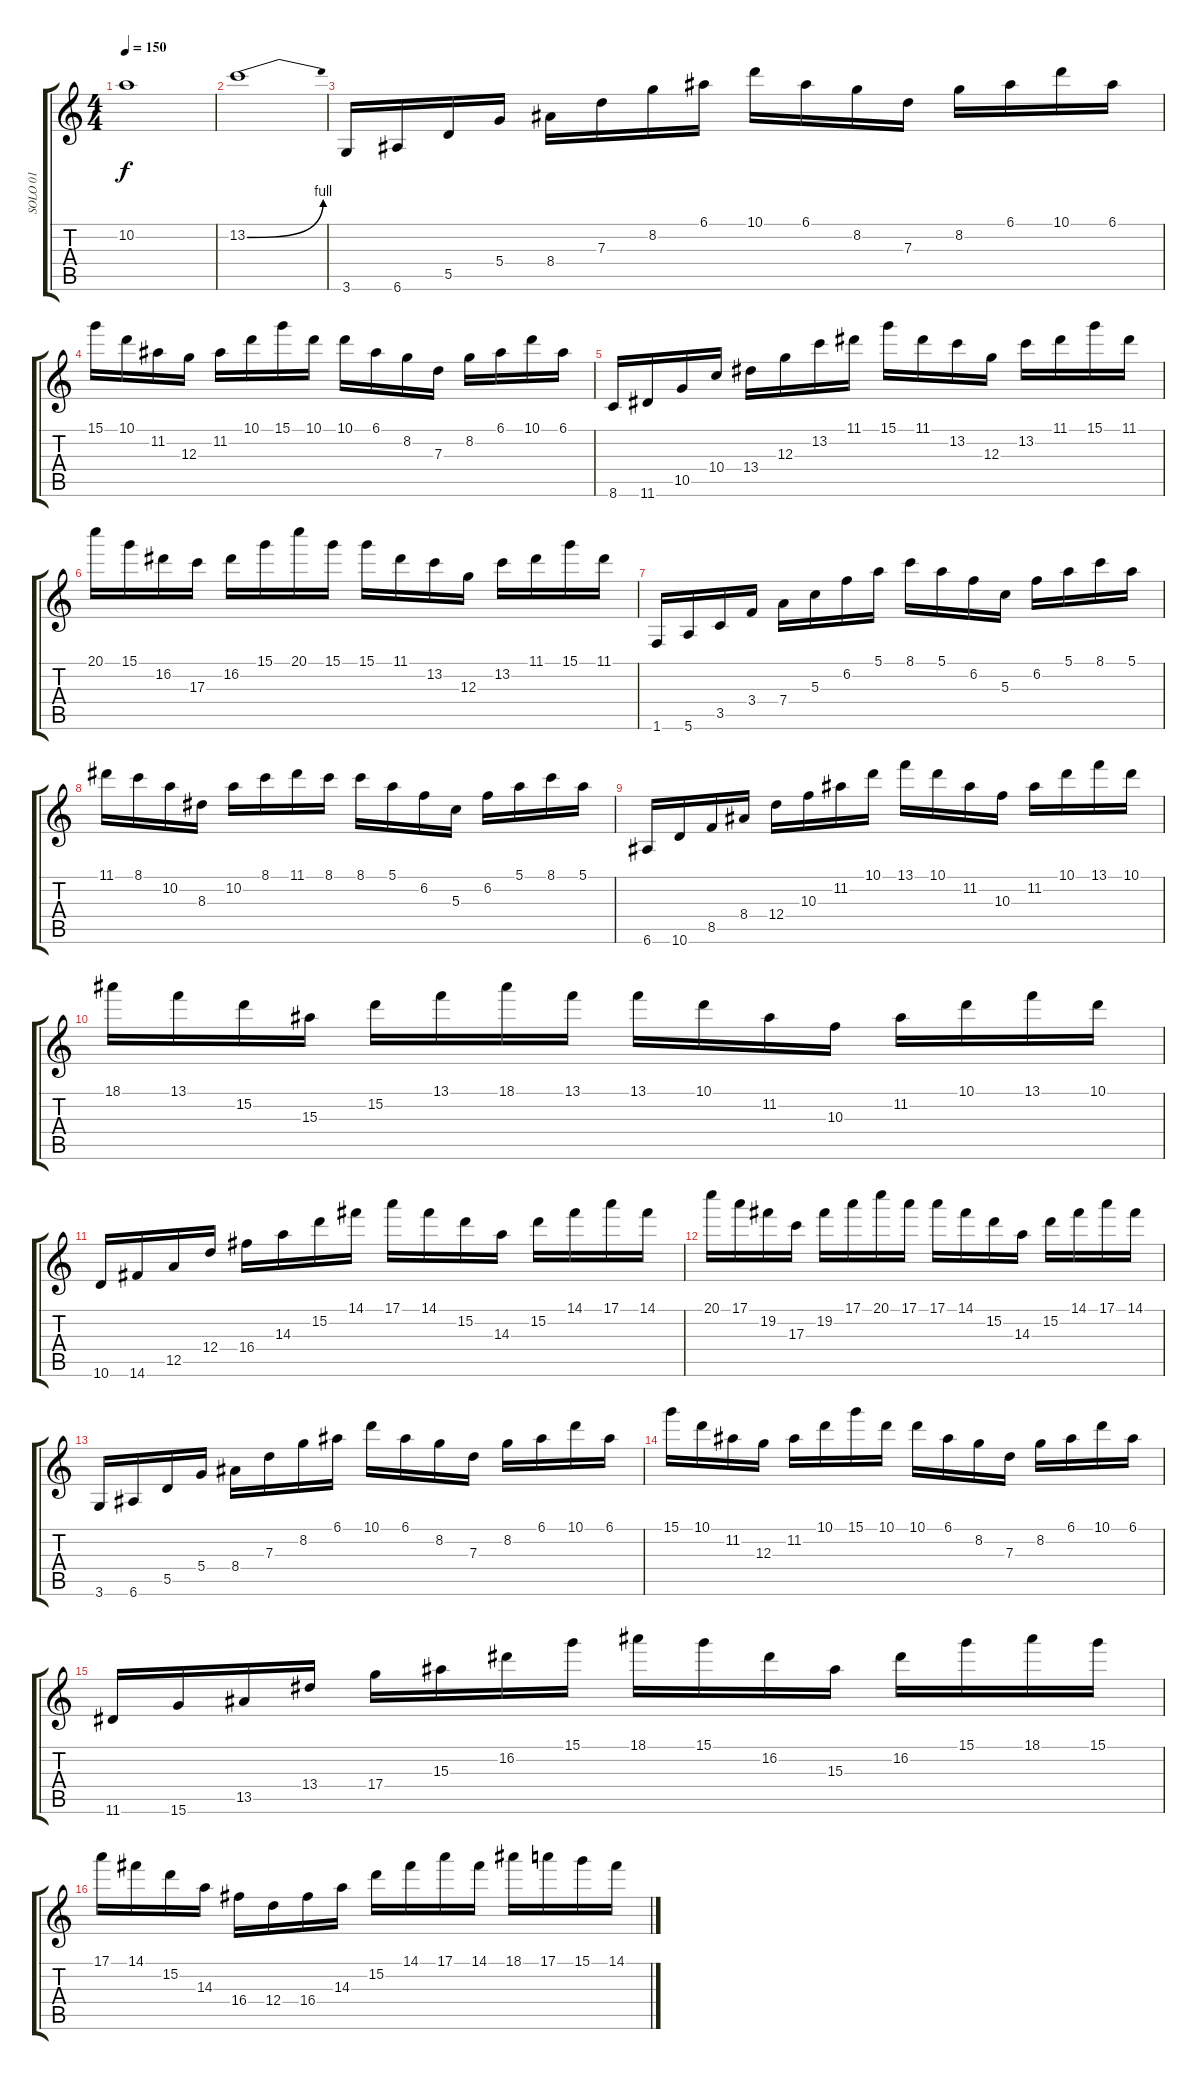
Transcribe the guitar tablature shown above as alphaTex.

\track ("SOLO 01" "SOLO 01") {instrument distortionguitar}
\staff {score tabs}
\tuning (E4 B3 G3 D3 A2 E2) {hide}
\ts (4 4)
\tempo 150
\clef g2
\ks c
10.2.1{dy f} |
13.2{be (bend 0 0 60 4)}.1 |
3.6.16 6.6.16 5.5.16 5.4.16 8.4.16 7.3.16 8.2.16 6.1.16 10.1.16 6.1.16 8.2.16 7.3.16 8.2.16 6.1.16 10.1.16 6.1.16 |
15.1.16 10.1.16 11.2.16 12.3.16 11.2.16 10.1.16 15.1.16 10.1.16 10.1.16 6.1.16 8.2.16 7.3.16 8.2.16 6.1.16 10.1.16 6.1.16 |
8.6.16 11.6.16 10.5.16 10.4.16 13.4.16 12.3.16 13.2.16 11.1.16 15.1.16 11.1.16 13.2.16 12.3.16 13.2.16 11.1.16 15.1.16 11.1.16 |
20.1.16 15.1.16 16.2.16 17.3.16 16.2.16 15.1.16 20.1.16 15.1.16 15.1.16 11.1.16 13.2.16 12.3.16 13.2.16 11.1.16 15.1.16 11.1.16 |
1.6.16 5.6.16 3.5.16 3.4.16 7.4.16 5.3.16 6.2.16 5.1.16 8.1.16 5.1.16 6.2.16 5.3.16 6.2.16 5.1.16 8.1.16 5.1.16 |
11.1.16 8.1.16 10.2.16 8.3.16 10.2.16 8.1.16 11.1.16 8.1.16 8.1.16 5.1.16 6.2.16 5.3.16 6.2.16 5.1.16 8.1.16 5.1.16 |
6.6.16 10.6.16 8.5.16 8.4.16 12.4.16 10.3.16 11.2.16 10.1.16 13.1.16 10.1.16 11.2.16 10.3.16 11.2.16 10.1.16 13.1.16 10.1.16 |
18.1.16 13.1.16 15.2.16 15.3.16 15.2.16 13.1.16 18.1.16 13.1.16 13.1.16 10.1.16 11.2.16 10.3.16 11.2.16 10.1.16 13.1.16 10.1.16 |
10.6.16 14.6.16 12.5.16 12.4.16 16.4.16 14.3.16 15.2.16 14.1.16 17.1.16 14.1.16 15.2.16 14.3.16 15.2.16 14.1.16 17.1.16 14.1.16 |
20.1.16 17.1.16 19.2.16 17.3.16 19.2.16 17.1.16 20.1.16 17.1.16 17.1.16 14.1.16 15.2.16 14.3.16 15.2.16 14.1.16 17.1.16 14.1.16 |
3.6.16 6.6.16 5.5.16 5.4.16 8.4.16 7.3.16 8.2.16 6.1.16 10.1.16 6.1.16 8.2.16 7.3.16 8.2.16 6.1.16 10.1.16 6.1.16 |
15.1.16 10.1.16 11.2.16 12.3.16 11.2.16 10.1.16 15.1.16 10.1.16 10.1.16 6.1.16 8.2.16 7.3.16 8.2.16 6.1.16 10.1.16 6.1.16 |
11.6.16 15.6.16 13.5.16 13.4.16 17.4.16 15.3.16 16.2.16 15.1.16 18.1.16 15.1.16 16.2.16 15.3.16 16.2.16 15.1.16 18.1.16 15.1.16 |
17.1.16 14.1.16 15.2.16 14.3.16 16.4.16 12.4.16 16.4.16 14.3.16 15.2.16 14.1.16 17.1.16 14.1.16 18.1.16 17.1.16 15.1.16 14.1.16
